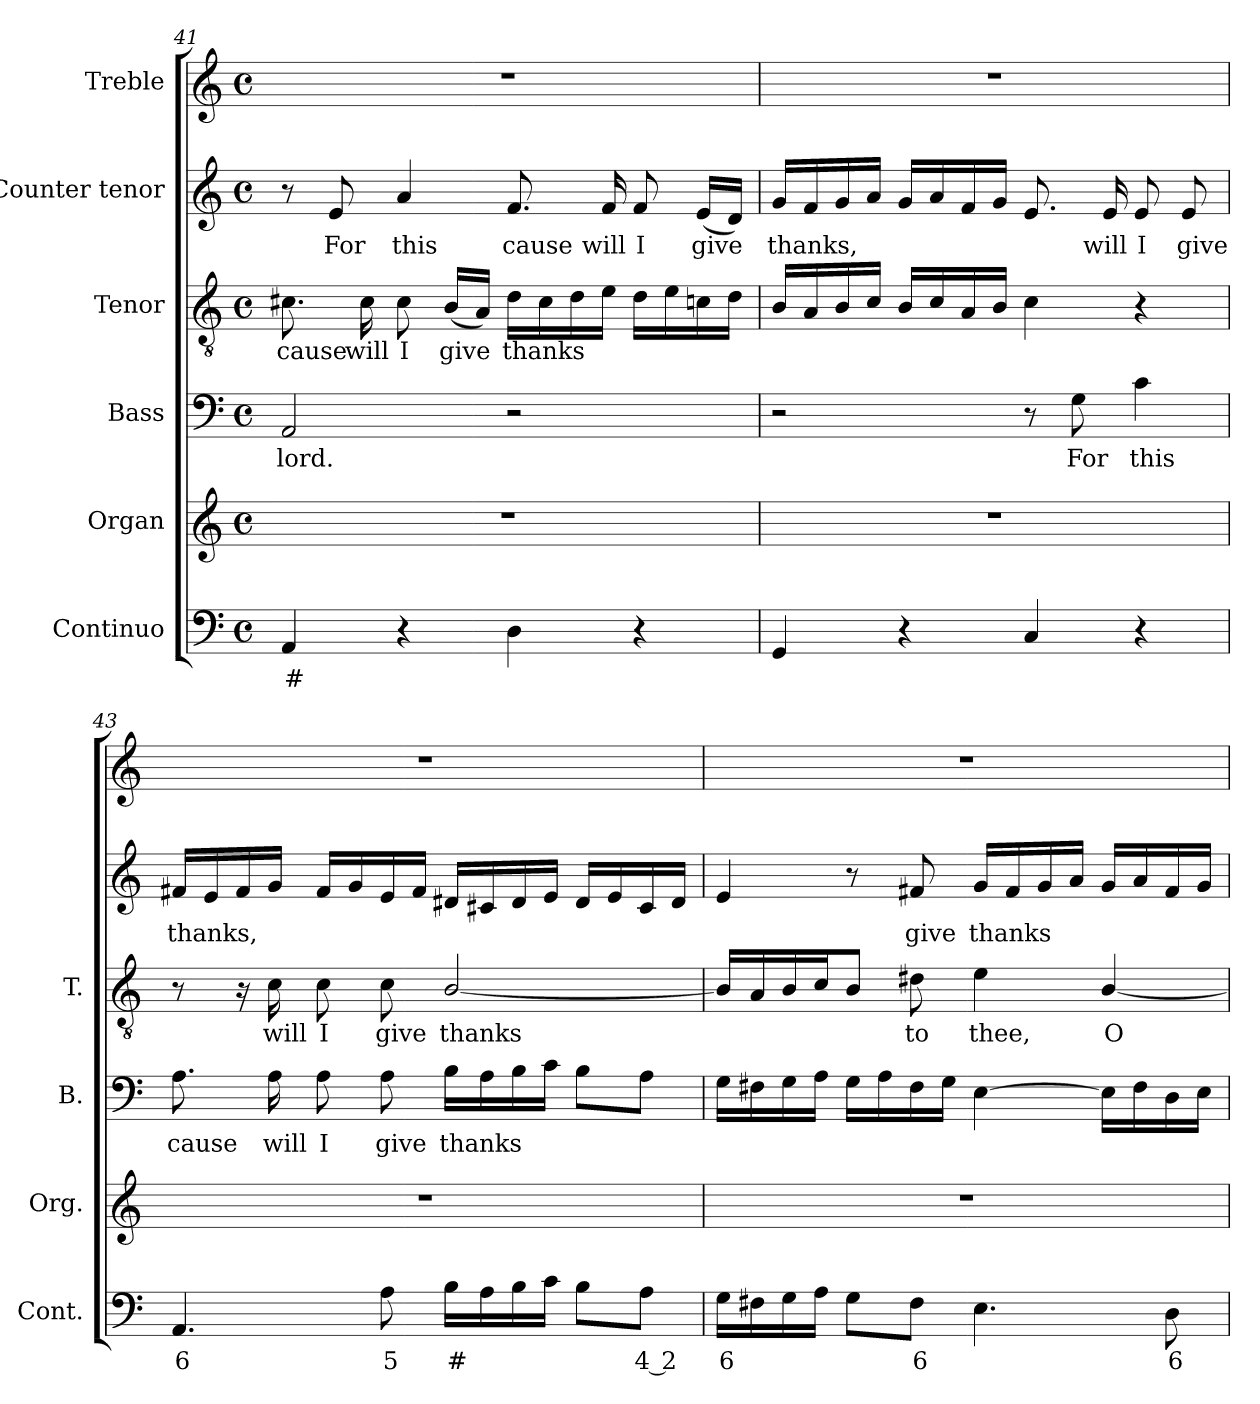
**kern	**text	**kern	**kern	**text	**kern	**text	**kern	**text	**kern
*part6	*part6	*part5	*part4	*part4	*part3	*part3	*part2	*part2	*part1
*staff6	*staff6	*staff5	*staff4	*staff4	*staff3	*staff3	*staff2	*staff2	*staff1
*I"Continuo	*	*I"Organ	*I"Bass	*	*I"Tenor	*	*I"Counter tenor	*	*I"Treble
*I'Cont.	*	*I'Org.	*I'B.	*	*I'T.	*	*	*	*
*clefF4	*	*clefG2	*clefF4	*	*clefGv2	*	*clefG2	*	*clefG2
*	*	*	*	*	*ITrd7c12	*	*	*	*
*k[]	*	*k[]	*k[]	*	*k[]	*	*k[]	*	*k[]
*C:	*	*C:	*C:	*	*C:	*	*C:	*	*C:
*M4/4	*	*M4/4	*M4/4	*	*M4/4	*	*M4/4	*	*M4/4
*met(c)	*	*met(c)	*met(c)	*	*met(c)	*	*met(c)	*	*met(c)
=41	=41	=41	=41	=41	=41	=41	=41	=41	=41
!	!LO:LY:b:color=#000000	!	!	!	!	!	!	!	!
!	!	!	!	!LO:LY:b:color=#000000	!	!	!	!	!
!	!	!	!	!	!	!LO:LY:b:color=#000000	!	!	!
4AAi/	#	1r	2AAi/	lord.	8.C#Xi\	cause	8r	.	1r
!	!	!	!	!	!	!	!	!LO:LY:b:color=#000000	!
.	.	.	.	.	.	.	8ei/	For	.
!	!	!	!	!	!	!LO:LY:b:color=#000000	!	!	!
.	.	.	.	.	16C#i\	will	.	.	.
!	!	!	!	!	!	!LO:LY:b:color=#000000	!	!	!
!	!	!	!	!	!	!	!	!LO:LY:b:color=#000000	!
4r	.	.	.	.	8C#i\	I	4ai/	this	.
!	!	!	!	!	!	!LO:LY:b:color=#000000	!	!	!
.	.	.	.	.	(16BBi/LL	give	.	.	.
.	.	.	.	.	16AAi/JJ)	.	.	.	.
!	!	!	!	!	!	!LO:LY:b:color=#000000	!	!	!
!	!	!	!	!	!	!	!	!LO:LY:b:color=#000000	!
4Di\	.	.	2r	.	16Di\LL	thanks	8.fi/	cause	.
.	.	.	.	.	16C#i\	.	.	.	.
.	.	.	.	.	16Di\	.	.	.	.
!	!	!	!	!	!	!	!	!LO:LY:b:color=#000000	!
.	.	.	.	.	16Ei\JJ	.	16fi/	will	.
!	!	!	!	!	!	!	!	!LO:LY:b:color=#000000	!
4r	.	.	.	.	16Di\LL	.	8fi/	I	.
.	.	.	.	.	16Ei\	.	.	.	.
!	!	!	!	!	!	!	!	!LO:LY:b:color=#000000	!
.	.	.	.	.	16Cni\	.	(16ei/LL	give	.
.	.	.	.	.	16Di\JJ	.	16di/JJ)	.	.
=42	=42	=42	=42	=42	=42	=42	=42	=42	=42
!	!	!	!	!	!	!	!	!LO:LY:b:color=#000000	!
4GGi/	.	1r	2r	.	16BBi/LL	.	16gi/LL	thanks,	1r
.	.	.	.	.	16AAi/	.	16fi/	.	.
.	.	.	.	.	16BBi/	.	16gi/	.	.
.	.	.	.	.	16Ci/JJ	.	16ai/JJ	.	.
4r	.	.	.	.	16BBi/LL	.	16gi/LL	.	.
.	.	.	.	.	16Ci/	.	16ai/	.	.
.	.	.	.	.	16AAi/	.	16fi/	.	.
.	.	.	.	.	16BBi/JJ	.	16gi/JJ	.	.
4Ci/	.	.	8r	.	4Ci\	.	8.ei/	.	.
!	!	!	!	!LO:LY:b:color=#000000	!	!	!	!	!
.	.	.	8Gi\	For	.	.	.	.	.
!	!	!	!	!	!	!	!	!LO:LY:b:color=#000000	!
.	.	.	.	.	.	.	16ei/	will	.
!	!	!	!	!LO:LY:b:color=#000000	!	!	!	!	!
!	!	!	!	!	!	!	!	!LO:LY:b:color=#000000	!
4r	.	.	4ci\	this	4r	.	8ei/	I	.
!	!	!	!	!	!	!	!	!LO:LY:b:color=#000000	!
.	.	.	.	.	.	.	8ei/	give	.
!!LO:LB:g=z
=43	=43	=43	=43	=43	=43	=43	=43	=43	=43
!	!LO:LY:b:color=#000000	!	!	!	!	!	!	!	!
!	!	!	!	!LO:LY:b:color=#000000	!	!	!	!	!
!	!	!	!	!	!	!	!	!LO:LY:b:color=#000000	!
4.AAi/	6	1r	8.Ai\	cause	8r	.	16f#Xi/LL	thanks,	1r
.	.	.	.	.	.	.	16ei/	.	.
.	.	.	.	.	16r	.	16f#i/	.	.
!	!	!	!	!LO:LY:b:color=#000000	!	!	!	!	!
!	!	!	!	!	!	!LO:LY:b:color=#000000	!	!	!
.	.	.	16Ai\	will	16Ci\	will	16gi/JJ	.	.
!	!	!	!	!LO:LY:b:color=#000000	!	!	!	!	!
!	!	!	!	!	!	!LO:LY:b:color=#000000	!	!	!
.	.	.	8Ai\	I	8Ci\	I	16f#i/LL	.	.
.	.	.	.	.	.	.	16gi/	.	.
!	!LO:LY:b:color=#000000	!	!	!	!	!	!	!	!
!	!	!	!	!LO:LY:b:color=#000000	!	!	!	!	!
!	!	!	!	!	!	!LO:LY:b:color=#000000	!	!	!
8Ai\	5	.	8Ai\	give	8Ci\	give	16ei/	.	.
.	.	.	.	.	.	.	16f#i/JJ	.	.
!	!LO:LY:b:color=#000000	!	!	!	!	!	!	!	!
!	!	!	!	!LO:LY:b:color=#000000	!	!	!	!	!
!	!	!	!	!	!	!LO:LY:b:color=#000000	!	!	!
16Bi\LL	#	.	16Bi\LL	thanks	[2BBi/	thanks	16d#Xi/LL	.	.
16Ai\	.	.	16Ai\	.	.	.	16c#Xi/	.	.
16Bi\	.	.	16Bi\	.	.	.	16d#i/	.	.
16ci\JJ	.	.	16ci\JJ	.	.	.	16ei/JJ	.	.
8Bi\L	.	.	8Bi\L	.	.	.	16d#i/LL	.	.
.	.	.	.	.	.	.	16ei/	.	.
!	!LO:LY:b:color=#000000	!	!	!	!	!	!	!	!
8Ai\J	4 2	.	8Ai\J	.	.	.	16c#i/	.	.
.	.	.	.	.	.	.	16d#i/JJ	.	.
=44	=44	=44	=44	=44	=44	=44	=44	=44	=44
!	!LO:LY:b:color=#000000	!	!	!	!	!	!	!	!
16Gi\LL	6	1r	16Gi\LL	.	16BBi/LL]	.	4ei/	.	1r
16F#Xi\	.	.	16F#Xi\	.	16AAi/	.	.	.	.
16Gi\	.	.	16Gi\	.	16BBi/	.	.	.	.
16Ai\JJ	.	.	16Ai\JJ	.	16Ci/J	.	.	.	.
8Gi\L	.	.	16Gi\LL	.	8BBi/J	.	8r	.	.
.	.	.	16Ai\	.	.	.	.	.	.
!	!LO:LY:b:color=#000000	!	!	!	!	!	!	!	!
!	!	!	!	!	!	!LO:LY:b:color=#000000	!	!	!
!	!	!	!	!	!	!	!	!LO:LY:b:color=#000000	!
8F#i\J	6	.	16F#i\	.	8D#Xi\	to	8f#Xi/	give	.
.	.	.	16Gi\JJ	.	.	.	.	.	.
!	!	!	!	!	!	!LO:LY:b:color=#000000	!	!	!
!	!	!	!	!	!	!	!	!LO:LY:b:color=#000000	!
4.Ei\	.	.	[4Ei\	.	4Ei\	thee,	16gi/LL	thanks	.
.	.	.	.	.	.	.	16f#i/	.	.
.	.	.	.	.	.	.	16gi/	.	.
.	.	.	.	.	.	.	16ai/JJ	.	.
!	!	!	!	!	!	!LO:LY:b:color=#000000	!	!	!
.	.	.	16Ei\LL]	.	[4BBi/	O	16gi/LL	.	.
.	.	.	16F#i\	.	.	.	16ai/	.	.
!	!LO:LY:b:color=#000000	!	!	!	!	!	!	!	!
8Di\	6	.	16Di\	.	.	.	16f#i/	.	.
.	.	.	16Ei\JJ	.	.	.	16gi/JJ	.	.
=	=	=	=	=	=	=	=	=	=
*-	*-	*-	*-	*-	*-	*-	*-	*-	*-
